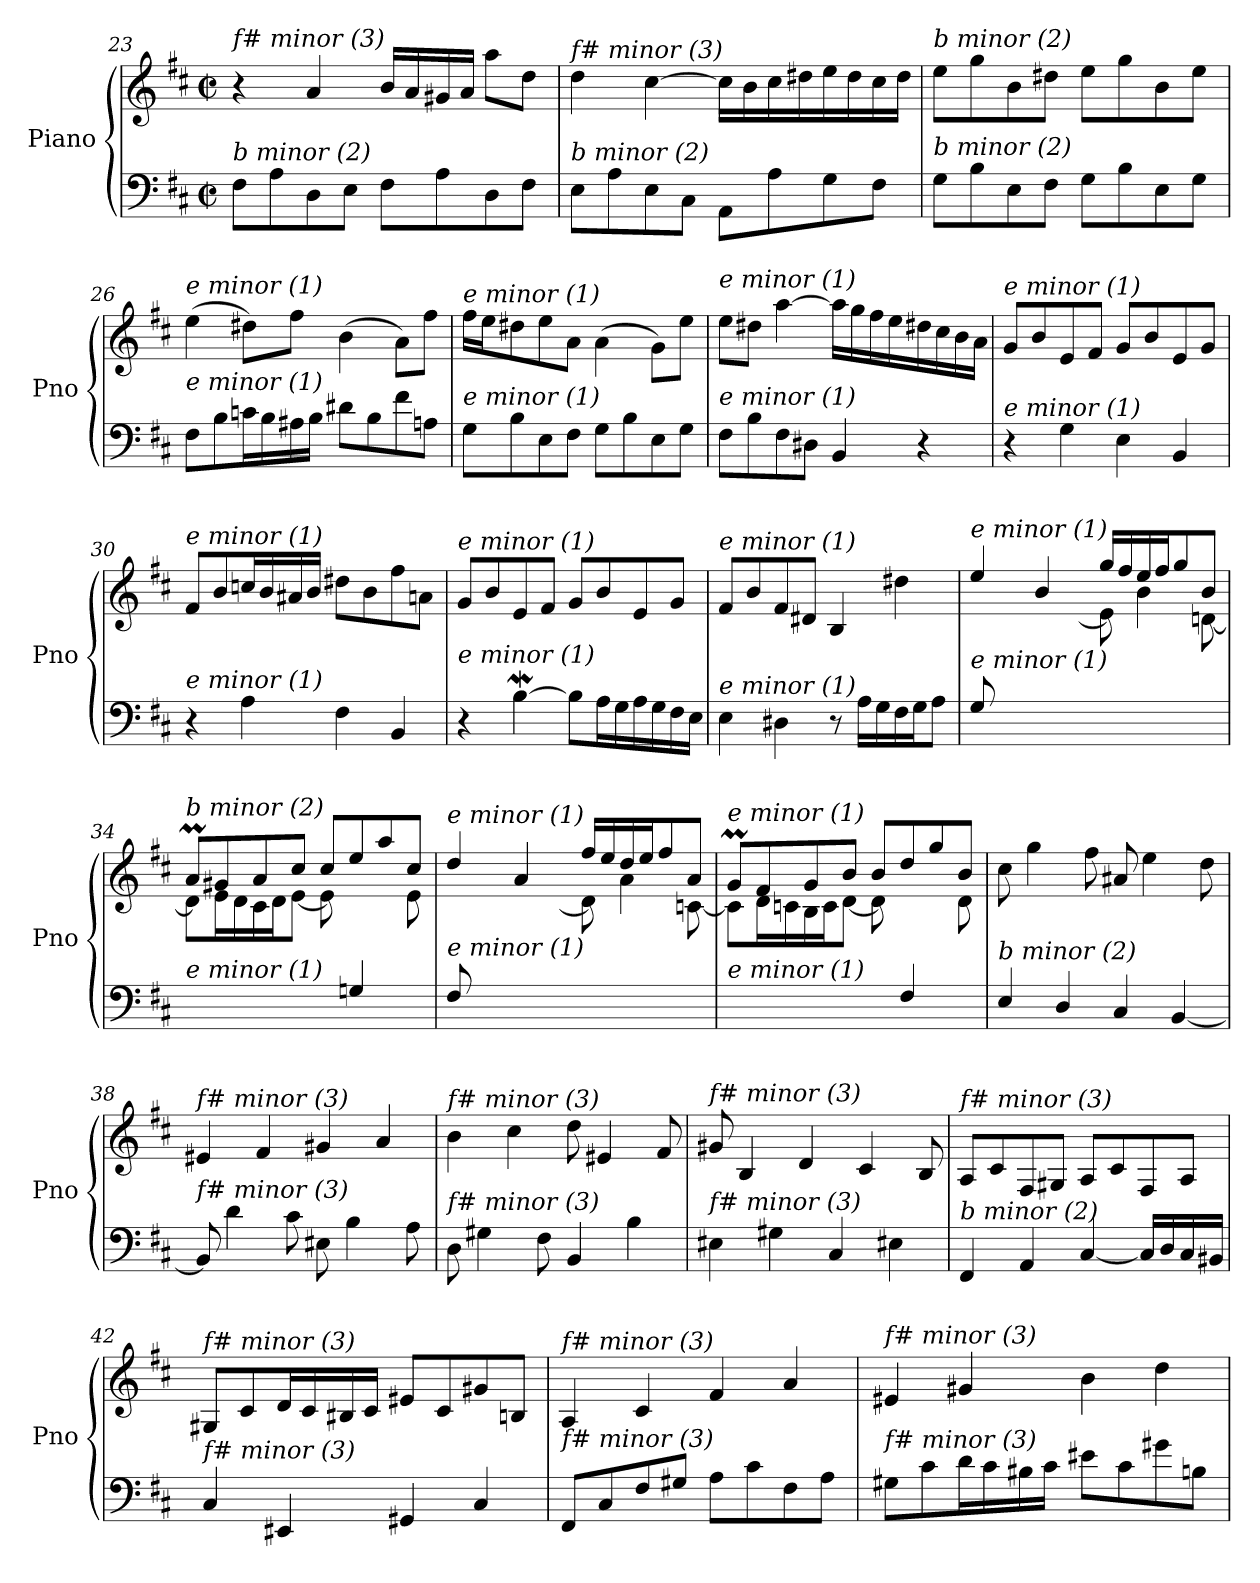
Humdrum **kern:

**kern	**kern
*part1	*part1
*staff2	*staff1
*I"Piano	*
*I'Pno	*
*clefF4	*clefG2
*k[f#c#]	*k[f#c#]
*M2/2	*M2/2
*met(c|)	*met(c|)
=23	=23
!	!LO:TX:i:t=f# minor (3)
!LO:TX:i:t=b minor (2)	!
8F#\L	4r
8A\	.
8D\	4a/
8E\J	.
8F#\L	16b/LL
.	16a/
8A\	16g#X/
.	16a/JJ
8D\	8aa\L
8F#\J	8dd\J
!!LO:PB:g=z
=24	=24
!	!LO:TX:i:t=f# minor (3)
!LO:TX:i:t=b minor (2)	!
8E\L	4dd\
8A\	.
8E\	[4cc#\
8C#\J	.
8AA\L	16cc#\LL]
.	16b\
8A\	16cc#\
.	16dd#X\
8G\	16ee\
.	16dd#\
8F#\J	16cc#\
.	16dd#\JJ
=25	=25
!	!LO:TX:i:t=b minor (2)
!LO:TX:i:t=b minor (2)	!
8G\L	8ee\L
8B\	8gg\
8E\	8b\
8F#\J	8dd#X\J
8G\L	8ee\L
8B\	8gg\
8E\	8b\
8G\J	8ee\J
=26	=26
!	!LO:TX:i:t=e minor (1)
!LO:TX:i:t=e minor (1)	!
8F#\L	(4ee\
8B\	.
16cn\L	8dd#X\L)
16B\	.
16A#X\	8ff#\J
16B\JJ	.
8d#X\L	(4b\
8B\	.
8f#\	8a\L)
8An\J	8ff#\J
=27	=27
!	!LO:TX:i:t=e minor (1)
!LO:TX:i:t=e minor (1)	!
8G\L	16ff#\LL
.	16ee\J
8B\	8dd#X\
8E\	8ee\
8F#\J	8a\J
8G\L	(4a\
8B\	.
8E\	8g\L)
8G\J	8ee\J
!!LO:LB:g=z
=28	=28
!	!LO:TX:i:t=e minor (1)
!LO:TX:i:t=e minor (1)	!
8F#\L	8ee\L
8B\	8dd#X\J
8F#\	[4aa\
8D#X\J	.
4BB/	16aa\LL]
.	16gg\
.	16ff#\
.	16ee\
4r	16dd#X\
.	16cc#\
.	16b\
.	16a\JJ
=29	=29
!	!LO:TX:i:t=e minor (1)
!LO:TX:i:t=e minor (1)	!
4r	8g/L
.	8b/
4G\	8e/
.	8f#/J
4E\	8g/L
.	8b/
4BB/	8e/
.	8g/J
=30	=30
!	!LO:TX:i:t=e minor (1)
!LO:TX:i:t=e minor (1)	!
4r	8f#/L
.	8b/
4A\	16ccn/L
.	16b/
.	16a#X/
.	16b/JJ
4F#\	8dd#X\L
.	8b\
4BB/	8ff#\
.	8an\J
=31	=31
!	!LO:TX:i:t=e minor (1)
!LO:TX:i:t=e minor (1)	!
4r	8g/L
.	8b/
[4BW\	8e/
.	8f#/J
8B\L]	8g/L
16A\L	8b/
16G\	.
16A\	8e/
16G\	.
16F#\	8g/J
16E\JJ	.
!!LO:LB:g=z
=32	=32
!	!LO:TX:i:t=e minor (1)
!LO:TX:i:t=e minor (1)	!
4E\	8f#/L
.	8b/
4D#X\	8f#/
.	8d#X/J
8r	4B/
16A\LL	.
16G\	.
16F#\	4dd#X\
16G\J	.
8A\J	.
=33	=33
*	*^
!	!LO:TX:i:t=e minor (1)	!
!LO:TX:i:t=e minor (1)	!	!
8G/L	4ee/	8ryy
2..ryy	.	16e\L
.	.	16f#\
.	4b/	16g\
.	.	16f#\J
.	.	[8e\J
.	16gg/LL	8e\]
.	16ff#/	.
.	16ee/	4b\
.	16ff#/J	.
.	8gg/	.
.	8b/J	[8dn\
=34	=34	=34
!	!LO:TX:i:t=b minor (2)	!
!LO:TX:i:t=e minor (1)	!	!
2ryy	8aM/L	8d\L]
.	8g#X/	16e\L
.	.	16d\
.	8a/	16c#\
.	.	16d\J
.	8cc#/J	[8e\J
8ryy	8cc#/L	8e\]
4Gn/	8ee/	4ryy
.	8aa/	.
8ryy	8cc#/J	8e\
=35	=35	=35
!	!LO:TX:i:t=e minor (1)	!
!LO:TX:i:t=e minor (1)	!	!
8F#/L	4dd/	8ryy
2..ryy	.	16d\L
.	.	16e\
.	4a/	16f#\
.	.	16e\J
.	.	[8d\J
.	16ff#/LL	8d\]
.	16ee/	.
.	16dd/	4a\
.	16ee/J	.
.	8ff#/	.
.	8a/J	[8cn\
!!LO:LB:g=z	!!
=36	=36	=36
!	!LO:TX:i:t=e minor (1)	!
!LO:TX:i:t=e minor (1)	!	!
2ryy	8gM/L	8c\L]
.	8f#/	16d\L
.	.	16cn\
.	8g/	16B\
.	.	16c\J
.	8b/J	[8d\J
8ryy	8b/L	8d\]
4F#/	8dd/	4ryy
.	8gg/	.
8ryy	8b/J	8d\
=37	=37	=37
!	!LO:TX:i:t=b minor (2)	!
!LO:TX:i:t=b minor (2)	!	!
*	*v	*v
4E/	8cc#\
.	4gg\
4D/	.
.	8ff#\
4C#/	8a#X/
.	4ee\
[4BB/	.
.	8dd\
=38	=38
!	!LO:TX:i:t=f# minor (3)
!LO:TX:i:t=f# minor (3)	!
8BB/]	4e#X/
4d\	.
.	4f#/
8c#\	.
8E#X\	4g#X/
4B\	.
.	4a/
8A\	.
=39	=39
!	!LO:TX:i:t=f# minor (3)
!LO:TX:i:t=f# minor (3)	!
8D\	4b\
4G#X\	.
.	4cc#\
8F#\	.
4BB/	8dd\
.	4e#X/
4B\	.
.	8f#/
=40	=40
!	!LO:TX:i:t=f# minor (3)
!LO:TX:i:t=f# minor (3)	!
4E#X\	8g#X/
.	4B/
4G#X\	.
.	4d/
4C#/	.
.	4c#/
4E#X\	.
.	8B/
!!LO:LB:g=z
=41	=41
!	!LO:TX:i:t=f# minor (3)
!LO:TX:i:t=b minor (2)	!
4FF#/	8A/L
.	8c#/
4AA/	8F#/
.	8G#X/J
[4C#/	8A/L
.	8c#/
16C#/LL]	8F#/
16D/	.
16C#/	8A/J
16BB#Xi/JJ	.
=42	=42
!	!LO:TX:i:t=f# minor (3)
!LO:TX:i:t=f# minor (3)	!
4C#/	8G#X/L
.	8c#/
4EE#X/	16d/L
.	16c#/
.	16B#Xi/
.	16c#/JJ
4GG#X/	8e#X/L
.	8c#/
4C#/	8g#X/
.	8Bn/J
=43	=43
!	!LO:TX:i:t=f# minor (3)
!LO:TX:i:t=f# minor (3)	!
8FF#/L	4A/
8C#/	.
8F#/	4c#/
8G#X/J	.
8A\L	4f#/
8c#\	.
8F#\	4a/
8A\J	.
=44	=44
!	!LO:TX:i:t=f# minor (3)
!LO:TX:i:t=f# minor (3)	!
8G#X\L	4e#X/
8c#\	.
16d\L	4g#X/
16c#\	.
16B#Xi\	.
16c#\JJ	.
8e#X\L	4b\
8c#\	.
8g#X\	4dd\
8Bn\J	.
=	=
*-	*-
